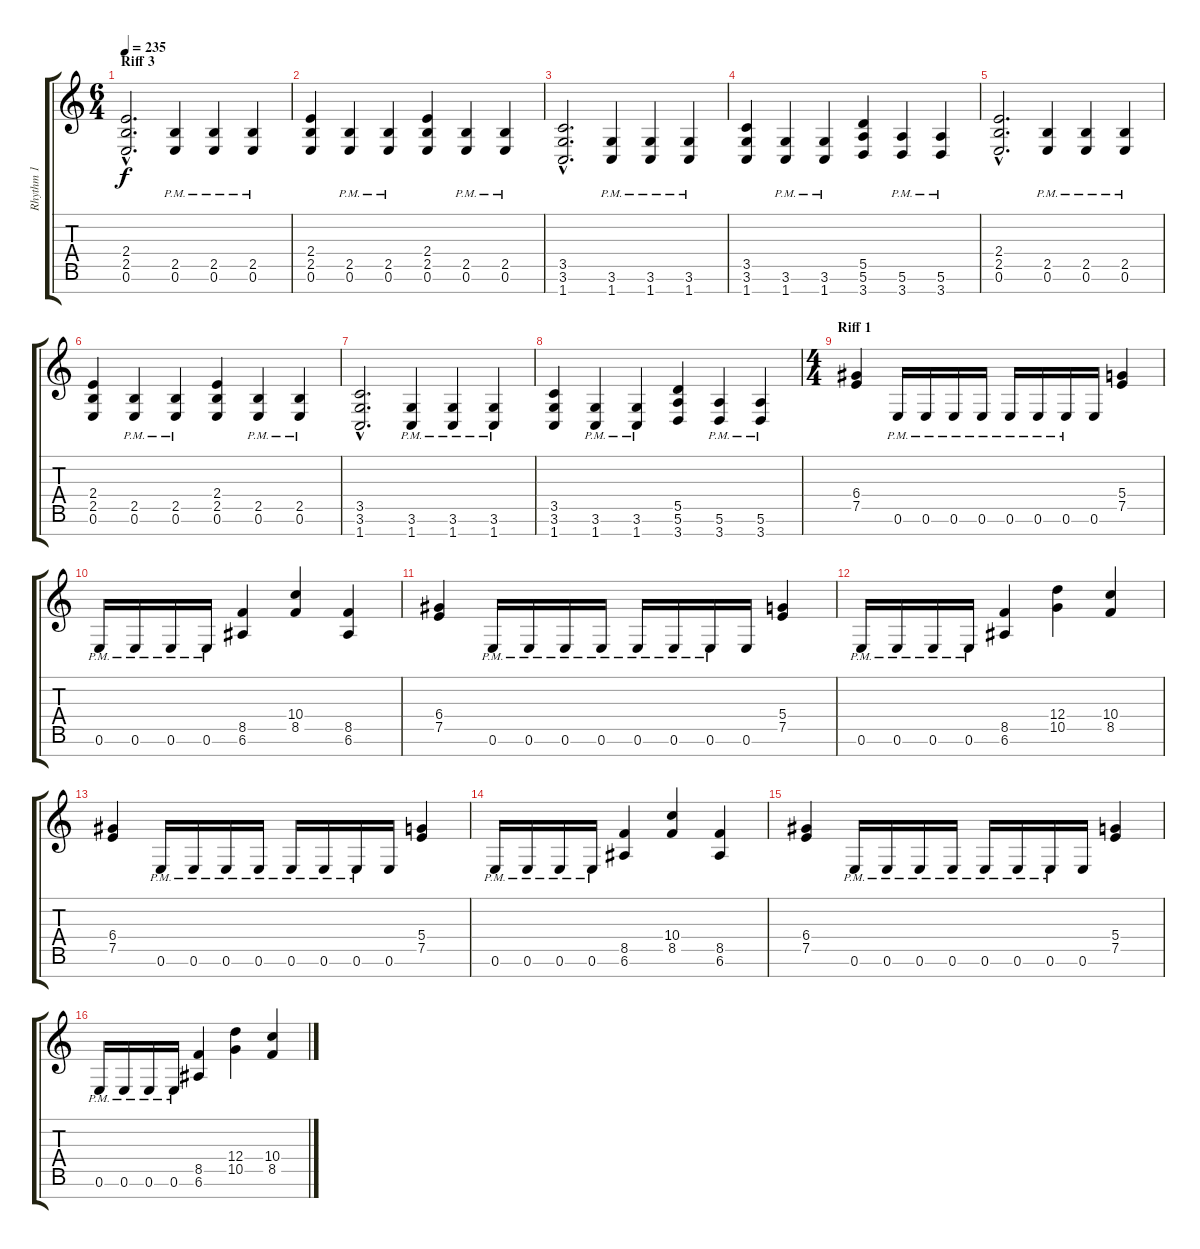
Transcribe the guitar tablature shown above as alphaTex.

\track ("Rhythm 1" "Rhythm 1") {instrument distortionguitar}
\staff {score tabs}
\tuning (E4 B3 G3 D3 A2 E2 B1) {hide}
\ts (6 4)
\section ("" "Riff 3")
\tempo 235
\clef g2
\ks c
(2.4{hac} 2.5{hac} 0.6{hac}).2{d dy f} (2.5{pm} 0.6{pm}).4 (2.5{pm} 0.6{pm}).4 (2.5{pm} 0.6{pm}).4 |
(2.4 2.5 0.6).4 (2.5{pm} 0.6{pm}).4 (2.5{pm} 0.6{pm}).4 (2.4 2.5 0.6).4 (2.5{pm} 0.6{pm}).4 (2.5{pm} 0.6{pm}).4 |
(3.5{hac} 3.6{hac} 1.7{hac}).2{d} (3.6{pm} 1.7{pm}).4 (3.6{pm} 1.7{pm}).4 (3.6{pm} 1.7{pm}).4 |
(3.5 3.6 1.7).4 (3.6{pm} 1.7{pm}).4 (3.6{pm} 1.7{pm}).4 (5.5 5.6 3.7).4 (5.6{pm} 3.7{pm}).4 (5.6{pm} 3.7{pm}).4 |
(2.4{hac} 2.5{hac} 0.6{hac}).2{d} (2.5{pm} 0.6{pm}).4 (2.5{pm} 0.6{pm}).4 (2.5{pm} 0.6{pm}).4 |
(2.4 2.5 0.6).4 (2.5{pm} 0.6{pm}).4 (2.5{pm} 0.6{pm}).4 (2.4 2.5 0.6).4 (2.5{pm} 0.6{pm}).4 (2.5{pm} 0.6{pm}).4 |
(3.5{hac} 3.6{hac} 1.7{hac}).2{d} (3.6{pm} 1.7{pm}).4 (3.6{pm} 1.7{pm}).4 (3.6{pm} 1.7{pm}).4 |
(3.5 3.6 1.7).4 (3.6{pm} 1.7{pm}).4 (3.6{pm} 1.7{pm}).4 (5.5 5.6 3.7).4 (5.6{pm} 3.7{pm}).4 (5.6{pm} 3.7{pm}).4 |
\ts (4 4)
\section ("" "Riff 1")
(6.4 7.5).4 0.6{pm}.16 0.6{pm}.16 0.6{pm}.16 0.6{pm}.16 0.6{pm}.16 0.6{pm}.16 0.6{pm}.16 0.6.16 (5.4 7.5).4 |
0.6{pm}.16 0.6{pm}.16 0.6{pm}.16 0.6{pm}.16 (8.5 6.6).4 (10.4 8.5).4 (8.5 6.6).4 |
(6.4 7.5).4 0.6{pm}.16 0.6{pm}.16 0.6{pm}.16 0.6{pm}.16 0.6{pm}.16 0.6{pm}.16 0.6{pm}.16 0.6.16 (5.4 7.5).4 |
0.6{pm}.16 0.6{pm}.16 0.6{pm}.16 0.6{pm}.16 (8.5 6.6).4 (12.4 10.5).4 (10.4 8.5).4 |
(6.4 7.5).4 0.6{pm}.16 0.6{pm}.16 0.6{pm}.16 0.6{pm}.16 0.6{pm}.16 0.6{pm}.16 0.6{pm}.16 0.6.16 (5.4 7.5).4 |
0.6{pm}.16 0.6{pm}.16 0.6{pm}.16 0.6{pm}.16 (8.5 6.6).4 (10.4 8.5).4 (8.5 6.6).4 |
(6.4 7.5).4 0.6{pm}.16 0.6{pm}.16 0.6{pm}.16 0.6{pm}.16 0.6{pm}.16 0.6{pm}.16 0.6{pm}.16 0.6.16 (5.4 7.5).4 |
0.6{pm}.16 0.6{pm}.16 0.6{pm}.16 0.6{pm}.16 (8.5 6.6).4 (12.4 10.5).4 (10.4 8.5).4
